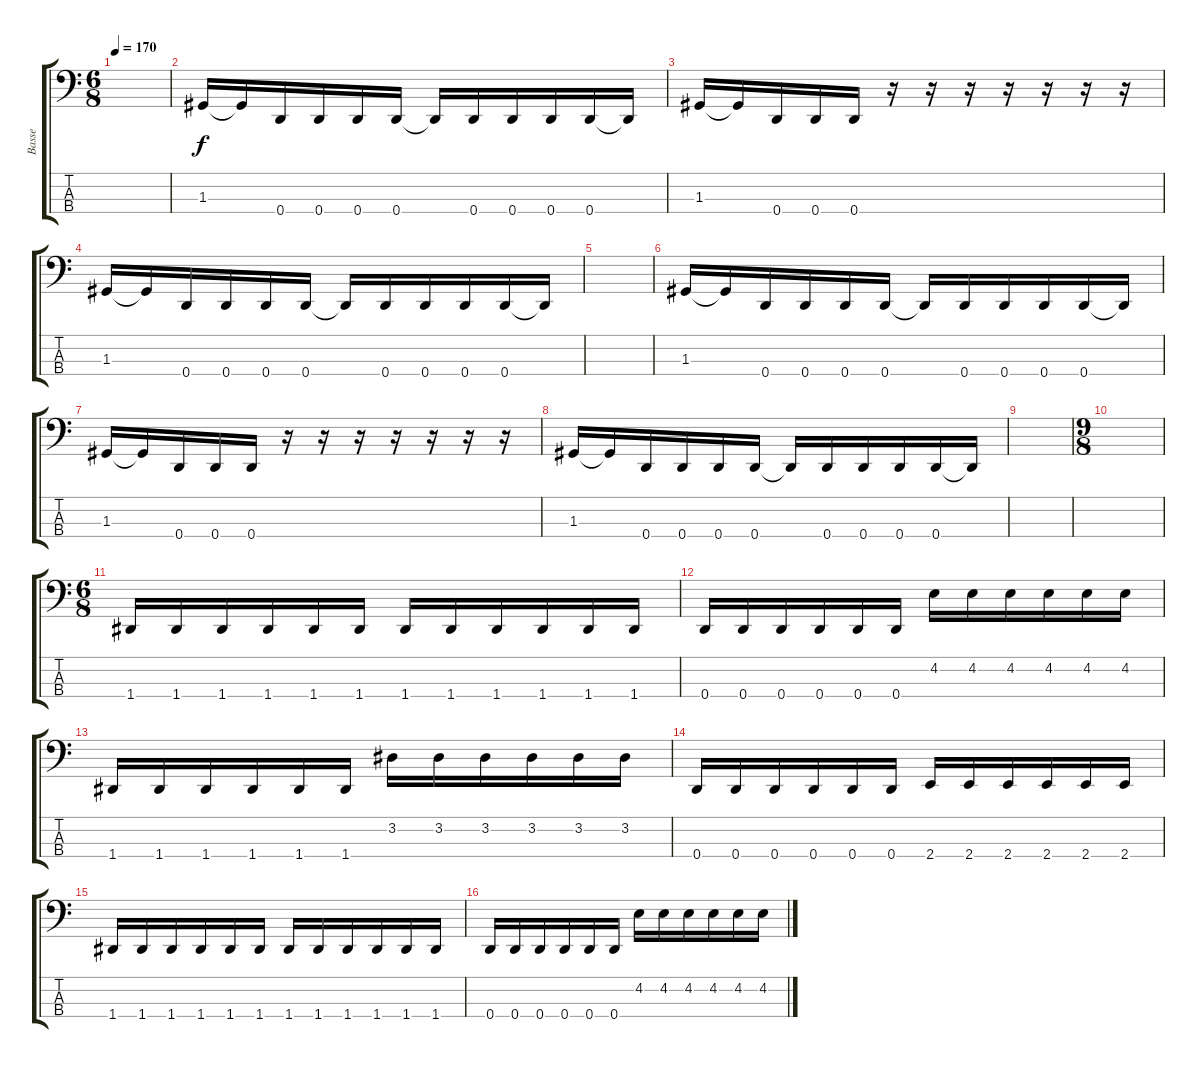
\track ("Basse" "Basse") {instrument electricbasspick}
\staff {score tabs}
\tuning (F2 C2 G1 D1) {hide}
\ts (6 8)
\tempo 170
\clef f4
\ks c
|
1.3.16 1.3{t}.16 0.4.16 0.4.16 0.4.16 0.4.16 0.4{t}.16 0.4.16 0.4.16 0.4.16 0.4.16 0.4{t}.16 |
1.3.16 1.3{t}.16 0.4.16 0.4.16 0.4.16 r.16 r.16 r.16 r.16 r.16 r.16 r.16 |
1.3.16 1.3{t}.16 0.4.16 0.4.16 0.4.16 0.4.16 0.4{t}.16 0.4.16 0.4.16 0.4.16 0.4.16 0.4{t}.16 |
|
1.3.16 1.3{t}.16 0.4.16 0.4.16 0.4.16 0.4.16 0.4{t}.16 0.4.16 0.4.16 0.4.16 0.4.16 0.4{t}.16 |
1.3.16 1.3{t}.16 0.4.16 0.4.16 0.4.16 r.16 r.16 r.16 r.16 r.16 r.16 r.16 |
1.3.16 1.3{t}.16 0.4.16 0.4.16 0.4.16 0.4.16 0.4{t}.16 0.4.16 0.4.16 0.4.16 0.4.16 0.4{t}.16 |
|
\ts (9 8)
|
\ts (6 8)
1.4.16 1.4.16 1.4.16 1.4.16 1.4.16 1.4.16 1.4.16 1.4.16 1.4.16 1.4.16 1.4.16 1.4.16 |
0.4.16 0.4.16 0.4.16 0.4.16 0.4.16 0.4.16 4.2.16 4.2.16 4.2.16 4.2.16 4.2.16 4.2.16 |
1.4.16 1.4.16 1.4.16 1.4.16 1.4.16 1.4.16 3.2.16 3.2.16 3.2.16 3.2.16 3.2.16 3.2.16 |
0.4.16 0.4.16 0.4.16 0.4.16 0.4.16 0.4.16 2.4.16 2.4.16 2.4.16 2.4.16 2.4.16 2.4.16 |
1.4.16 1.4.16 1.4.16 1.4.16 1.4.16 1.4.16 1.4.16 1.4.16 1.4.16 1.4.16 1.4.16 1.4.16 |
0.4.16 0.4.16 0.4.16 0.4.16 0.4.16 0.4.16 4.2.16 4.2.16 4.2.16 4.2.16 4.2.16 4.2.16
